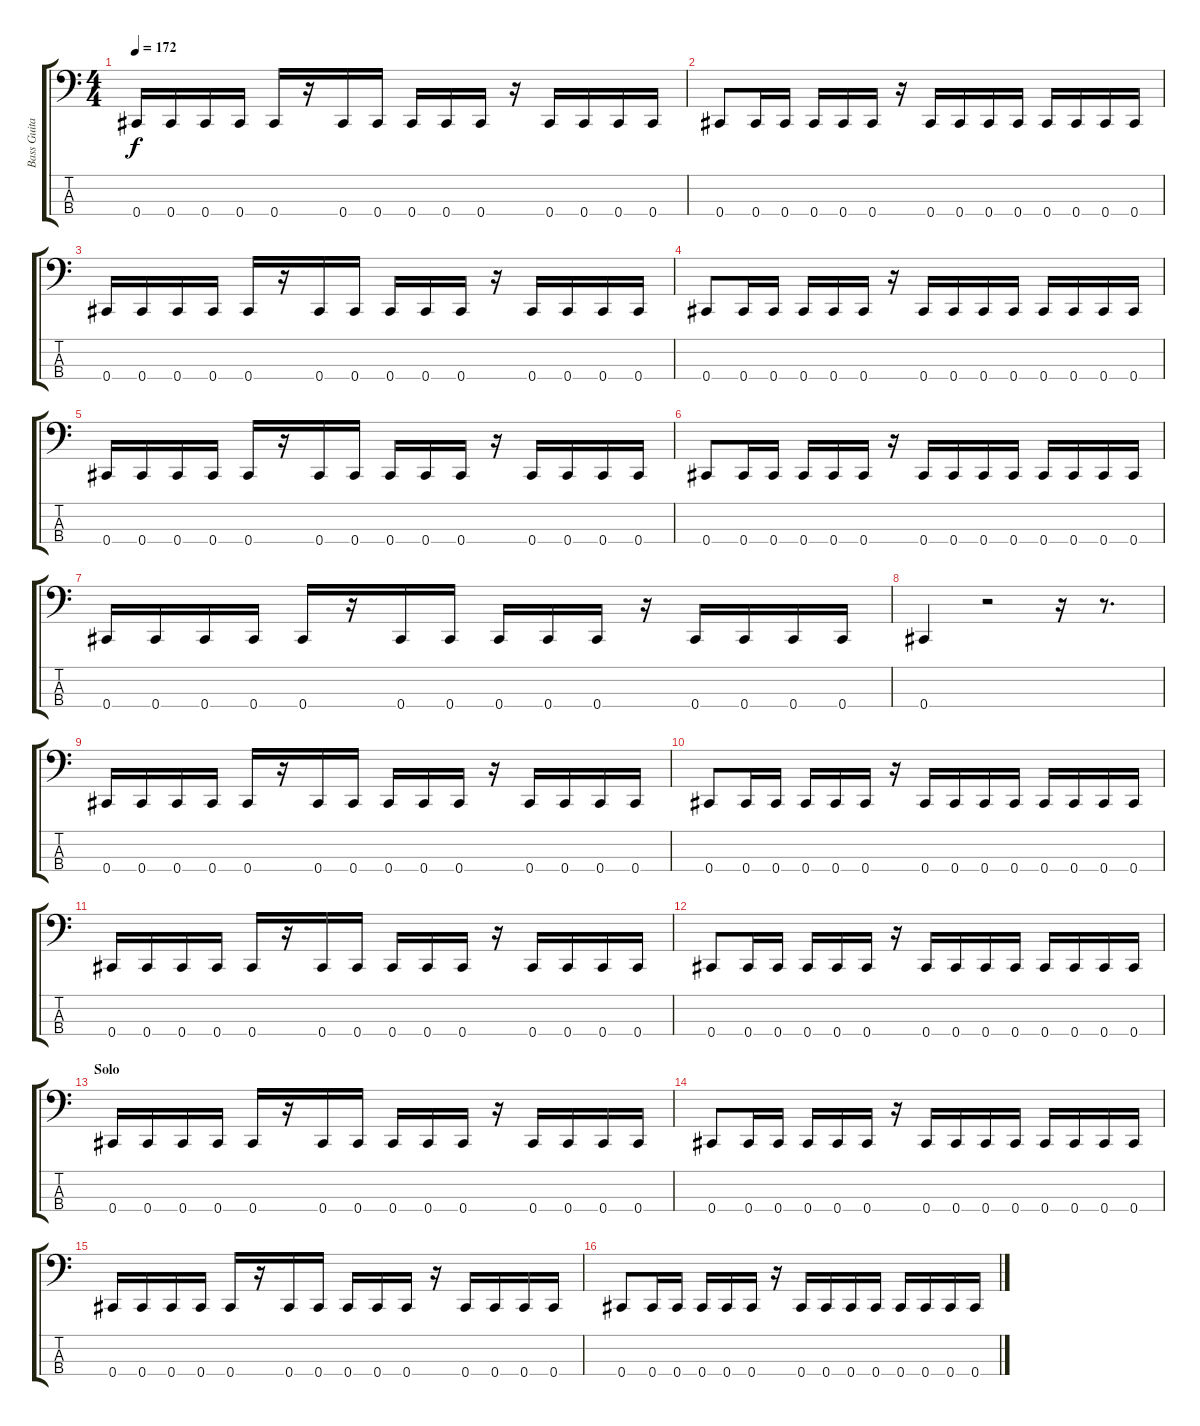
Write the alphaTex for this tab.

\track ("Bass Guitar" "Bass Guita") {instrument electricbassfinger}
\staff {score tabs}
\tuning (E2 B1 Gb1 Db1) {hide}
\ts (4 4)
\tempo 172
\clef f4
\ks c
0.4.16{dy f} 0.4.16 0.4.16 0.4.16 0.4.16 r.16 0.4.16 0.4.16 0.4.16 0.4.16 0.4.16 r.16 0.4.16 0.4.16 0.4.16 0.4.16 |
0.4.8 0.4.16 0.4.16 0.4.16 0.4.16 0.4.16 r.16 0.4.16 0.4.16 0.4.16 0.4.16 0.4.16 0.4.16 0.4.16 0.4.16 |
0.4.16 0.4.16 0.4.16 0.4.16 0.4.16 r.16 0.4.16 0.4.16 0.4.16 0.4.16 0.4.16 r.16 0.4.16 0.4.16 0.4.16 0.4.16 |
0.4.8 0.4.16 0.4.16 0.4.16 0.4.16 0.4.16 r.16 0.4.16 0.4.16 0.4.16 0.4.16 0.4.16 0.4.16 0.4.16 0.4.16 |
0.4.16 0.4.16 0.4.16 0.4.16 0.4.16 r.16 0.4.16 0.4.16 0.4.16 0.4.16 0.4.16 r.16 0.4.16 0.4.16 0.4.16 0.4.16 |
0.4.8 0.4.16 0.4.16 0.4.16 0.4.16 0.4.16 r.16 0.4.16 0.4.16 0.4.16 0.4.16 0.4.16 0.4.16 0.4.16 0.4.16 |
0.4.16 0.4.16 0.4.16 0.4.16 0.4.16 r.16 0.4.16 0.4.16 0.4.16 0.4.16 0.4.16 r.16 0.4.16 0.4.16 0.4.16 0.4.16 |
0.4.4 r.2 r.16 r.8{d} |
0.4.16 0.4.16 0.4.16 0.4.16 0.4.16 r.16 0.4.16 0.4.16 0.4.16 0.4.16 0.4.16 r.16 0.4.16 0.4.16 0.4.16 0.4.16 |
0.4.8 0.4.16 0.4.16 0.4.16 0.4.16 0.4.16 r.16 0.4.16 0.4.16 0.4.16 0.4.16 0.4.16 0.4.16 0.4.16 0.4.16 |
0.4.16 0.4.16 0.4.16 0.4.16 0.4.16 r.16 0.4.16 0.4.16 0.4.16 0.4.16 0.4.16 r.16 0.4.16 0.4.16 0.4.16 0.4.16 |
0.4.8 0.4.16 0.4.16 0.4.16 0.4.16 0.4.16 r.16 0.4.16 0.4.16 0.4.16 0.4.16 0.4.16 0.4.16 0.4.16 0.4.16 |
\section ("" "Solo")
0.4.16 0.4.16 0.4.16 0.4.16 0.4.16 r.16 0.4.16 0.4.16 0.4.16 0.4.16 0.4.16 r.16 0.4.16 0.4.16 0.4.16 0.4.16 |
0.4.8 0.4.16 0.4.16 0.4.16 0.4.16 0.4.16 r.16 0.4.16 0.4.16 0.4.16 0.4.16 0.4.16 0.4.16 0.4.16 0.4.16 |
0.4.16 0.4.16 0.4.16 0.4.16 0.4.16 r.16 0.4.16 0.4.16 0.4.16 0.4.16 0.4.16 r.16 0.4.16 0.4.16 0.4.16 0.4.16 |
0.4.8 0.4.16 0.4.16 0.4.16 0.4.16 0.4.16 r.16 0.4.16 0.4.16 0.4.16 0.4.16 0.4.16 0.4.16 0.4.16 0.4.16
